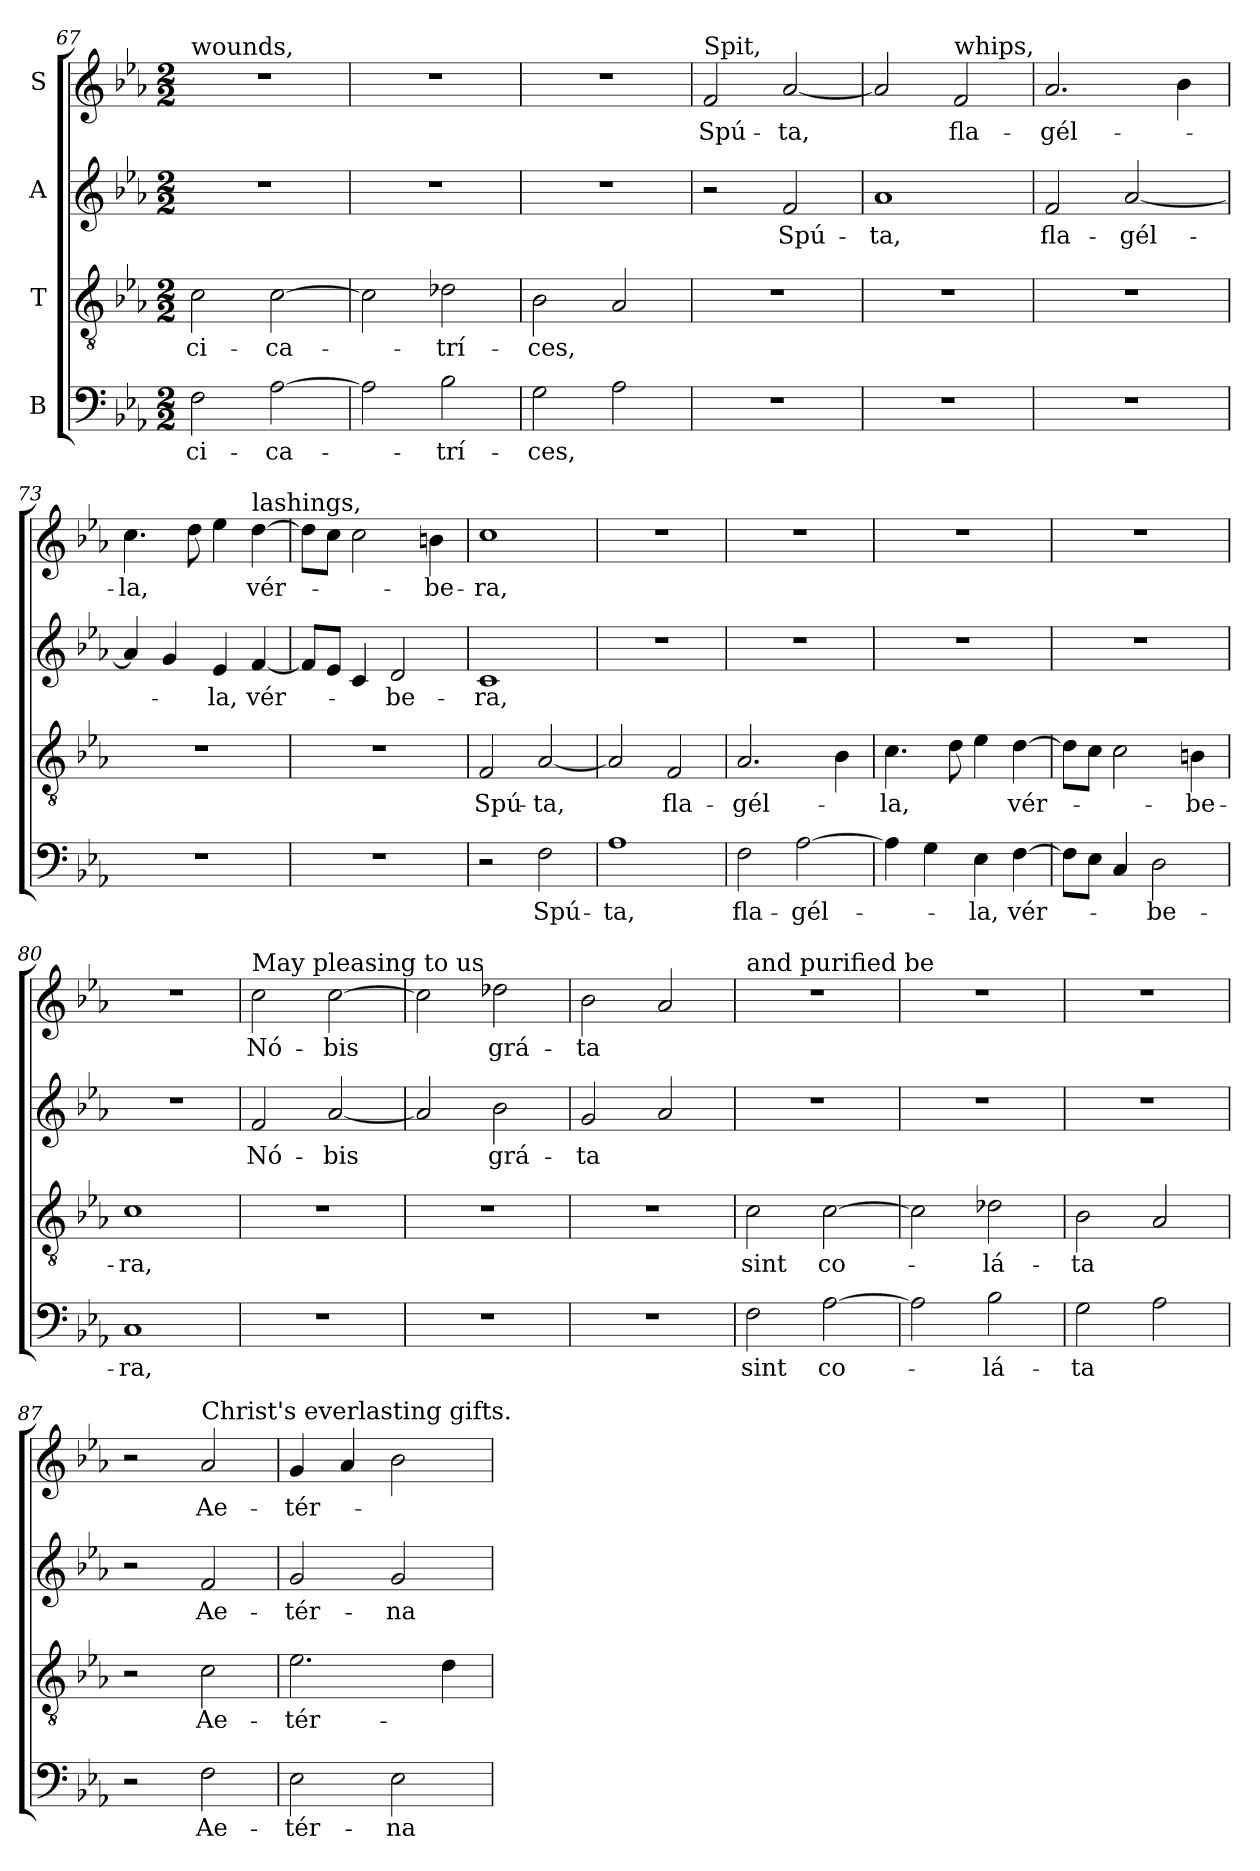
**kern	**text	**kern	**text	**kern	**text	**kern	**text
*part4	*part4	*part3	*part3	*part2	*part2	*part1	*part1
*staff4	*staff4	*staff3	*staff3	*staff2	*staff2	*staff1	*staff1
*I"B	*	*I"T	*	*I"A	*	*I"S	*
!!LO:PB:g=z
*clefF4	*	*clefGv2	*	*clefG2	*	*clefG2	*
*k[b-e-a-]	*	*k[b-e-a-]	*	*k[b-e-a-]	*	*k[b-e-a-]	*
*E-:	*	*E-:	*	*E-:	*	*E-:	*
*M2/2	*	*M2/2	*	*M2/2	*	*M2/2	*
=67	=67	=67	=67	=67	=67	=67	=67
!	!	!	!	!	!	!LO:TX:a:t=wounds,	!
!	!LO:LY:b	!	!LO:LY:b	!	!	!	!
2F\	ci-	2c\	ci-	1r	.	1r	.
!	!LO:LY:b	!	!LO:LY:b	!	!	!	!
[2A-\	-ca-	[2c\	-ca-	.	.	.	.
=68	=68	=68	=68	=68	=68	=68	=68
2A-\]	.	2c\]	.	1r	.	1r	.
!	!LO:LY:b	!	!LO:LY:b	!	!	!	!
2B-\	-trí-	2d-i\	-trí-	.	.	.	.
=69	=69	=69	=69	=69	=69	=69	=69
!	!LO:LY:b	!	!LO:LY:b	!	!	!	!
2G\	-ces,	2B-\	-ces,	1r	.	1r	.
2A-\	.	2A-/	.	.	.	.	.
=70	=70	=70	=70	=70	=70	=70	=70
!	!	!	!	!	!	!LO:TX:a:t=Spit,	!
!	!	!	!	!	!	!	!LO:LY:b
1r	.	1r	.	2r	.	2f/	Spú-
!	!	!	!	!	!LO:LY:b	!	!LO:LY:b
.	.	.	.	2f/	Spú-	[2a-/	-ta,
=71	=71	=71	=71	=71	=71	=71	=71
!	!	!	!	!	!LO:LY:b	!	!
1r	.	1r	.	1a-	-ta,	2a-/]	.
!	!	!	!	!	!	!LO:TX:a:t=whips,	!
!	!	!	!	!	!	!	!LO:LY:b
.	.	.	.	.	.	2f/	fla-
=72	=72	=72	=72	=72	=72	=72	=72
!	!	!	!	!	!LO:LY:b	!	!LO:LY:b
1r	.	1r	.	2f/	fla-	2.a-/	-gél-
!	!	!	!	!	!LO:LY:b	!	!
.	.	.	.	[2a-/	-gél-	.	.
.	.	.	.	.	.	4b-\	.
=73	=73	=73	=73	=73	=73	=73	=73
!	!	!	!	!	!	!	!LO:LY:b
1r	.	1r	.	4a-/]	.	4.cc\	-la,
.	.	.	.	4g/	.	.	.
.	.	.	.	.	.	8dd\	.
!	!	!	!	!	!LO:LY:b	!	!
.	.	.	.	4e-/	-la,	4ee-\	.
!	!	!	!	!	!	!LO:TX:a:t=lashings,	!
!	!	!	!	!	!LO:LY:b	!	!LO:LY:b
.	.	.	.	[4f/	vér-	[4dd\	vér-
!!LO:LB:g=z
=74	=74	=74	=74	=74	=74	=74	=74
1r	.	1r	.	8f/L]	.	8dd\L]	.
.	.	.	.	8e-/J	.	8cc\J	.
.	.	.	.	4c/	.	2cc\	.
!	!	!	!	!	!LO:LY:b	!	!
.	.	.	.	2d/	-be-	.	.
!	!	!	!	!	!	!	!LO:LY:b
.	.	.	.	.	.	4bni\	-be-
=75	=75	=75	=75	=75	=75	=75	=75
!	!	!	!LO:LY:b	!	!LO:LY:b	!	!LO:LY:b
2r	.	2F/	Spú-	1c	-ra,	1cc	-ra,
!	!LO:LY:b	!	!LO:LY:b	!	!	!	!
2F\	Spú-	[2A-/	-ta,	.	.	.	.
=76	=76	=76	=76	=76	=76	=76	=76
!	!LO:LY:b	!	!	!	!	!	!
1A-	-ta,	2A-/]	.	1r	.	1r	.
!	!	!	!LO:LY:b	!	!	!	!
.	.	2F/	fla-	.	.	.	.
=77	=77	=77	=77	=77	=77	=77	=77
!	!LO:LY:b	!	!LO:LY:b	!	!	!	!
2F\	fla-	2.A-/	-gél-	1r	.	1r	.
!	!LO:LY:b	!	!	!	!	!	!
[2A-\	-gél-	.	.	.	.	.	.
.	.	4B-\	.	.	.	.	.
=78	=78	=78	=78	=78	=78	=78	=78
!	!	!	!LO:LY:b	!	!	!	!
4A-\]	.	4.c\	-la,	1r	.	1r	.
4G\	.	.	.	.	.	.	.
.	.	8d\	.	.	.	.	.
!	!LO:LY:b	!	!	!	!	!	!
4E-\	-la,	4e-\	.	.	.	.	.
!	!LO:LY:b	!	!LO:LY:b	!	!	!	!
[4F\	vér-	[4d\	vér-	.	.	.	.
=79	=79	=79	=79	=79	=79	=79	=79
8F\L]	.	8d\L]	.	1r	.	1r	.
8E-\J	.	8c\J	.	.	.	.	.
4C/	.	2c\	.	.	.	.	.
!	!LO:LY:b	!	!	!	!	!	!
2D\	-be-	.	.	.	.	.	.
!	!	!	!LO:LY:b	!	!	!	!
.	.	4Bni\	-be-	.	.	.	.
!!LO:PB:g=z
=80	=80	=80	=80	=80	=80	=80	=80
!	!LO:LY:b	!	!LO:LY:b	!	!	!	!
1C	-ra,	1c	-ra,	1r	.	1r	.
=81	=81	=81	=81	=81	=81	=81	=81
!	!	!	!	!	!	!LO:TX:a:t=May pleasing to us	!
!	!	!	!	!	!LO:LY:b	!	!LO:LY:b
1r	.	1r	.	2f/	Nó-	2cc\	Nó-
!	!	!	!	!	!LO:LY:b	!	!LO:LY:b
.	.	.	.	[2a-/	-bis	[2cc\	-bis
=82	=82	=82	=82	=82	=82	=82	=82
1r	.	1r	.	2a-/]	.	2cc\]	.
!	!	!	!	!	!LO:LY:b	!	!LO:LY:b
.	.	.	.	2b-\	grá-	2dd-i\	grá-
=83	=83	=83	=83	=83	=83	=83	=83
!	!	!	!	!	!LO:LY:b	!	!LO:LY:b
1r	.	1r	.	2g/	-ta	2b-\	-ta
.	.	.	.	2a-/	.	2a-/	.
=84	=84	=84	=84	=84	=84	=84	=84
!	!	!	!	!	!	!LO:TX:a:t=and purified be	!
!	!LO:LY:b	!	!LO:LY:b	!	!	!	!
2F\	sint	2c\	sint	1r	.	1r	.
!	!LO:LY:b	!	!LO:LY:b	!	!	!	!
[2A-\	co-	[2c\	co-	.	.	.	.
=85	=85	=85	=85	=85	=85	=85	=85
2A-\]	.	2c\]	.	1r	.	1r	.
!	!LO:LY:b	!	!LO:LY:b	!	!	!	!
2B-\	-lá-	2d-i\	-lá-	.	.	.	.
=86	=86	=86	=86	=86	=86	=86	=86
!	!LO:LY:b	!	!LO:LY:b	!	!	!	!
2G\	-ta	2B-\	-ta	1r	.	1r	.
2A-\	.	2A-/	.	.	.	.	.
!!LO:LB:g=z
=87	=87	=87	=87	=87	=87	=87	=87
2r	.	2r	.	2r	.	2r	.
!	!	!	!	!	!	!LO:TX:a:t=Christ's everlasting gifts.	!
!	!LO:LY:b	!	!LO:LY:b	!	!LO:LY:b	!	!LO:LY:b
2F\	Ae-	2c\	Ae-	2f/	Ae-	2a-/	Ae-
=88	=88	=88	=88	=88	=88	=88	=88
!	!LO:LY:b	!	!LO:LY:b	!	!LO:LY:b	!	!LO:LY:b
2E-\	-tér-	2.e-\	-tér-	2g/	-tér-	4g/	-tér-
.	.	.	.	.	.	4a-/	.
!	!LO:LY:b	!	!	!	!LO:LY:b	!	!
2E-\	-na	.	.	2g/	-na	2b-\	.
.	.	4d\	.	.	.	.	.
=	=	=	=	=	=	=	=
*-	*-	*-	*-	*-	*-	*-	*-
